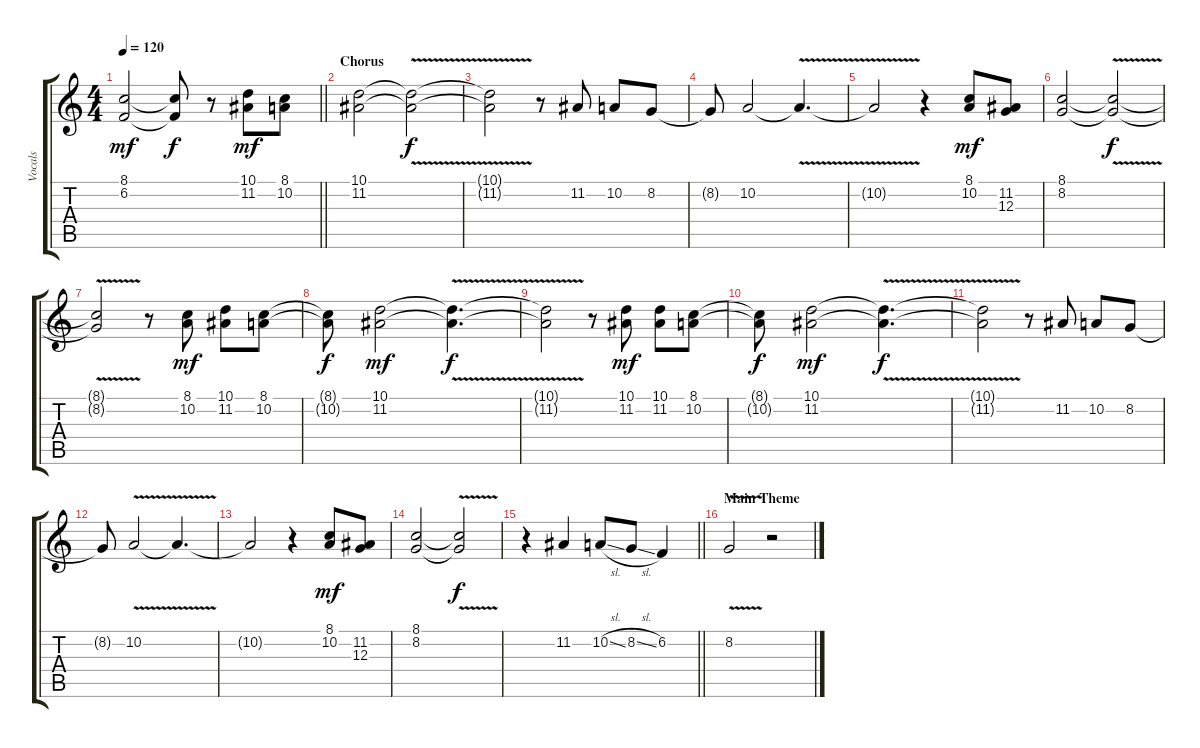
\track ("Vocals" "Vocals") {instrument clarinet}
\staff {score tabs}
\tuning (E4 B3 G3 D3 A2 E2) {hide}
\ts (4 4)
\tempo 120
\clef g2
\barLineRight lightlight
\ks c
(8.1 6.2).2{dy mf} (8.1{t} 6.2{t}).8{dy f} r.8 (10.1 11.2).8{dy mf} (8.1 10.2).8 |
\section ("" "Chorus")
(10.1 11.2).2 (10.1{v t} 11.2{v t}).2{dy f} |
(10.1{t} 11.2{t}).2 r.8 11.2.8 10.2.8 8.2.8 |
8.2{t}.8 10.2.2 10.2{v t}.4{d} |
10.2{t}.2 r.4 (8.1 10.2).8{dy mf} (11.2 12.3).8 |
(8.1 8.2).2 (8.1{v t} 8.2{v t}).2{dy f} |
(8.1{t} 8.2{t}).2 r.8 (8.1 10.2).8{dy mf} (10.1 11.2).8 (8.1 10.2).8 |
(8.1{t} 10.2{t}).8{dy f} (10.1 11.2).2{dy mf} (10.1{v t} 11.2{v t}).4{d dy f} |
(10.1{t} 11.2{t}).2 r.8 (10.1 11.2).8{dy mf} (10.1 11.2).8 (8.1 10.2).8 |
(8.1{t} 10.2{t}).8{dy f} (10.1 11.2).2{dy mf} (10.1{v t} 11.2{v t}).4{d dy f} |
(10.1{t} 11.2{t}).2 r.8 11.2.8 10.2.8 8.2.8 |
8.2{t}.8 10.2{v}.2 10.2{t}.4{d} |
10.2{t}.2 r.4 (8.1 10.2).8{dy mf} (11.2 12.3).8 |
(8.1 8.2).2 (8.1{v t} 8.2{v t}).2{dy f} |
\barLineRight lightlight
r.4 11.2.4 10.2{sl}.8 8.2{sl}.8 6.2.4 |
\section ("" "Main Theme")
8.2{v}.2 r.2
